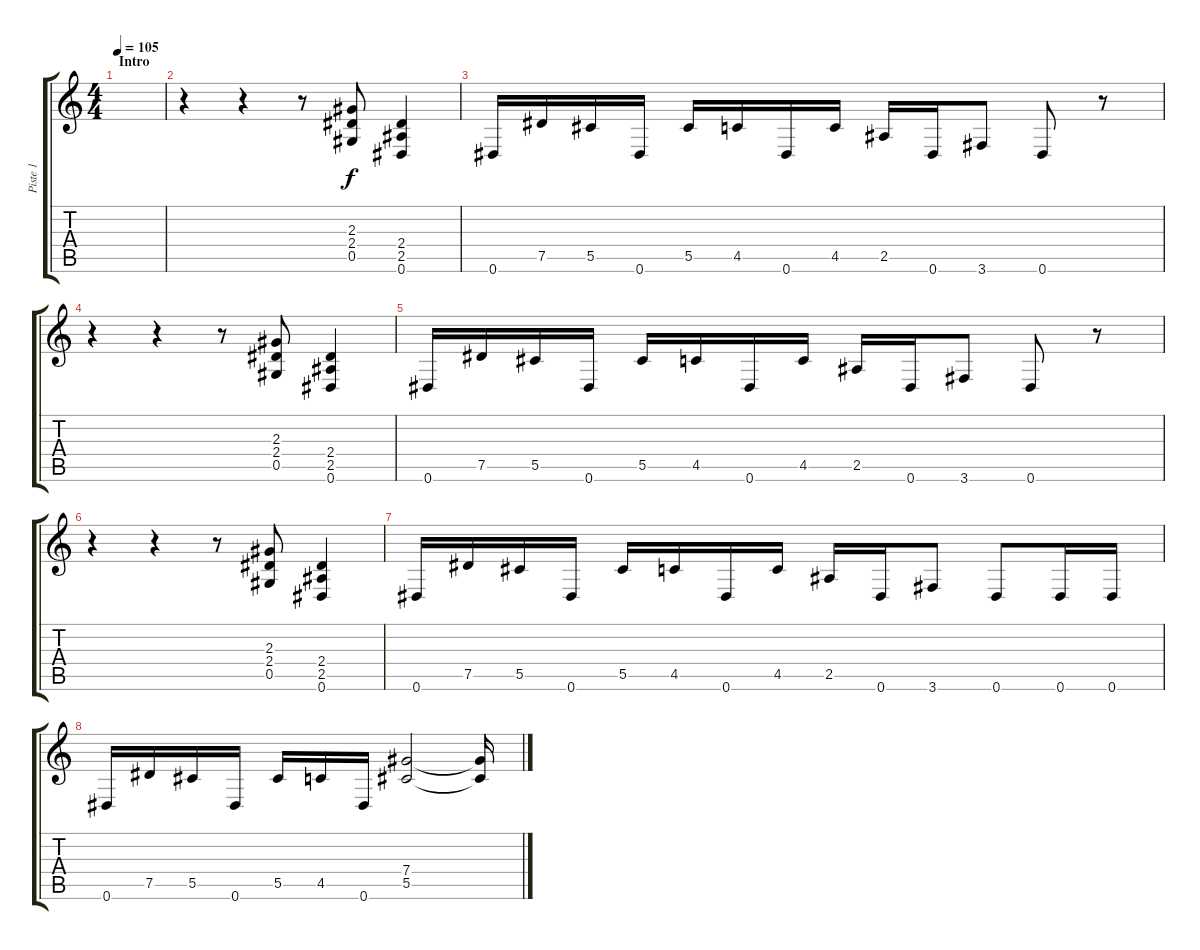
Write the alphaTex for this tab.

\track ("Piste 1" "Piste 1") {instrument distortionguitar}
\staff {score tabs}
\tuning (Eb4 Bb3 Gb3 Db3 Ab2 Eb2) {hide}
\ts (4 4)
\section ("" "Intro")
\tempo 105
\clef g2
\ks c
|
r.4 r.4 r.8 (2.3 2.4 0.5).8 (2.4 2.5 0.6).4 |
0.6.16 7.5.16 5.5.16 0.6.16 5.5.16 4.5.16 0.6.16 4.5.16 2.5.16 0.6.16 3.6.8 0.6.8 r.8 |
r.4 r.4 r.8 (2.3 2.4 0.5).8 (2.4 2.5 0.6).4 |
0.6.16 7.5.16 5.5.16 0.6.16 5.5.16 4.5.16 0.6.16 4.5.16 2.5.16 0.6.16 3.6.8 0.6.8 r.8 |
r.4 r.4 r.8 (2.3 2.4 0.5).8 (2.4 2.5 0.6).4 |
0.6.16 7.5.16 5.5.16 0.6.16 5.5.16 4.5.16 0.6.16 4.5.16 2.5.16 0.6.16 3.6.8 0.6.8 0.6.16 0.6.16 |
0.6.16 7.5.16 5.5.16 0.6.16 5.5.16 4.5.16 0.6.16 (7.4 5.5).2 (7.4{t} 5.5{t}).16
